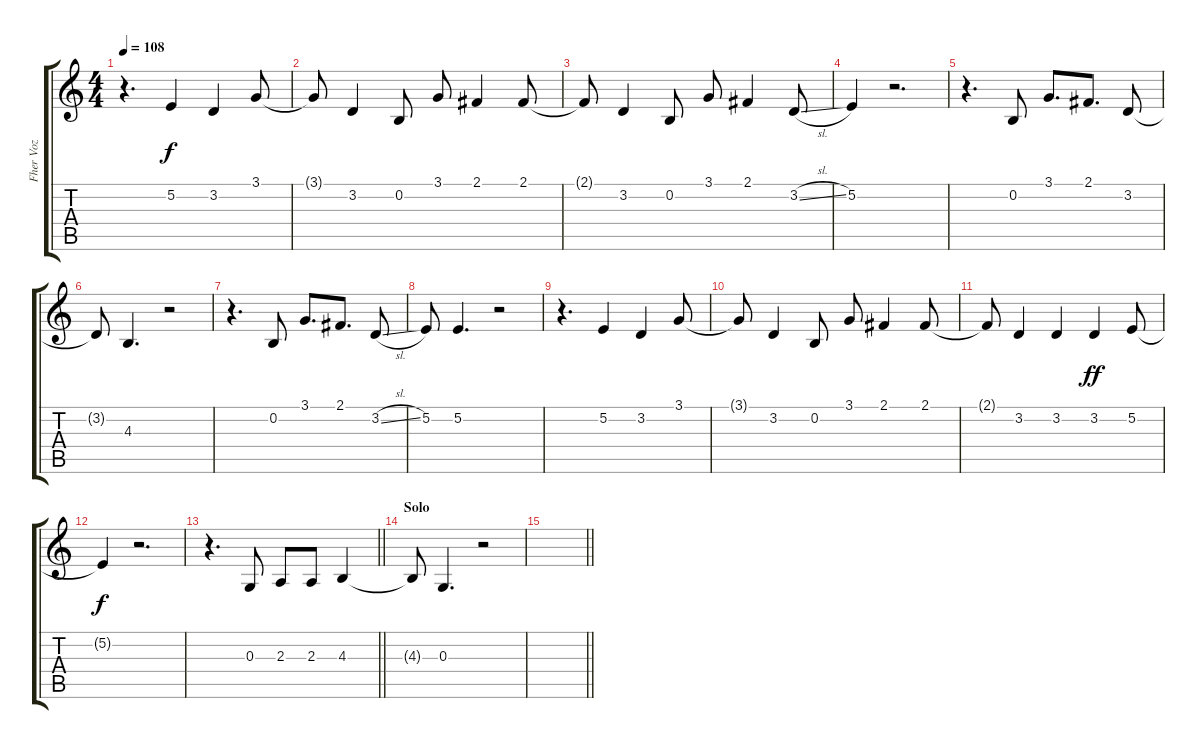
\track ("Fher Voz" "Fher Voz") {instrument flute}
\staff {score tabs}
\tuning (E4 B3 G3 D3 A2 E2) {hide}
\ts (4 4)
\tempo 108
\clef g2
\ks c
r.4{d dy f} 5.2.4 3.2.4 3.1.8 |
3.1{t}.8 3.2.4 0.2.8 3.1.8 2.1.4 2.1.8 |
2.1{t}.8 3.2.4 0.2.8 3.1.8 2.1.4 3.2{sl}.8 |
5.2.4 r.2{d} |
r.4{d} 0.2.8 3.1.8{d} 2.1.8{d} 3.2.8 |
3.2{t}.8 4.3.4{d} r.2 |
r.4{d} 0.2.8 3.1.8{d} 2.1.8{d} 3.2{sl}.8 |
5.2.8 5.2.4{d} r.2 |
r.4{d} 5.2.4 3.2.4 3.1.8 |
3.1{t}.8 3.2.4 0.2.8 3.1.8 2.1.4 2.1.8 |
2.1{t}.8 3.2.4 3.2.4 3.2.4{dy ff} 5.2.8 |
5.2{t}.4{dy f} r.2{d} |
\barLineRight lightlight
r.4{d} 0.3.8 2.3.8 2.3.8 4.3.4 |
\section ("" "Solo")
4.3{t}.8 0.3.4{d} r.2 |
\barLineRight lightlight
